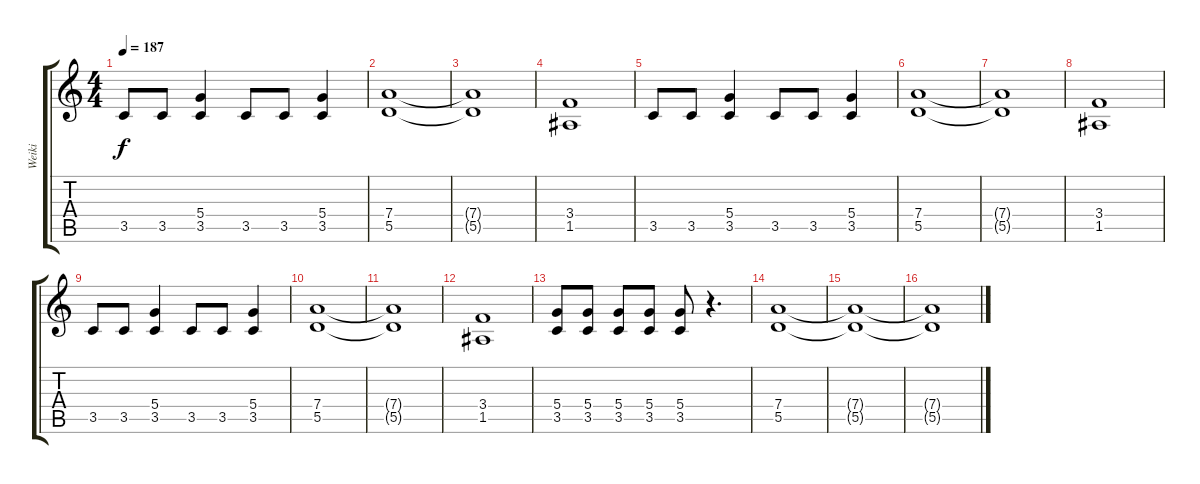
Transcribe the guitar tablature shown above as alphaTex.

\track ("Weiki" "Weiki") {instrument distortionguitar}
\staff {score tabs}
\tuning (E4 B3 G3 D3 A2 E2) {hide}
\ts (4 4)
\tempo 187
\clef g2
\ks c
3.5.8{dy f} 3.5.8 (5.4 3.5).4 3.5.8 3.5.8 (5.4 3.5).4 |
(7.4 5.5).1 |
(7.4{t} 5.5{t}).1 |
(3.4 1.5).1 |
3.5.8 3.5.8 (5.4 3.5).4 3.5.8 3.5.8 (5.4 3.5).4 |
(7.4 5.5).1 |
(7.4{t} 5.5{t}).1 |
(3.4 1.5).1 |
3.5.8 3.5.8 (5.4 3.5).4 3.5.8 3.5.8 (5.4 3.5).4 |
(7.4 5.5).1 |
(7.4{t} 5.5{t}).1 |
(3.4 1.5).1 |
(5.4 3.5).8 (5.4 3.5).8 (5.4 3.5).8 (5.4 3.5).8 (5.4 3.5).8 r.4{d} |
(7.4 5.5).1 |
(7.4{t} 5.5{t}).1 |
(7.4{t} 5.5{t}).1
